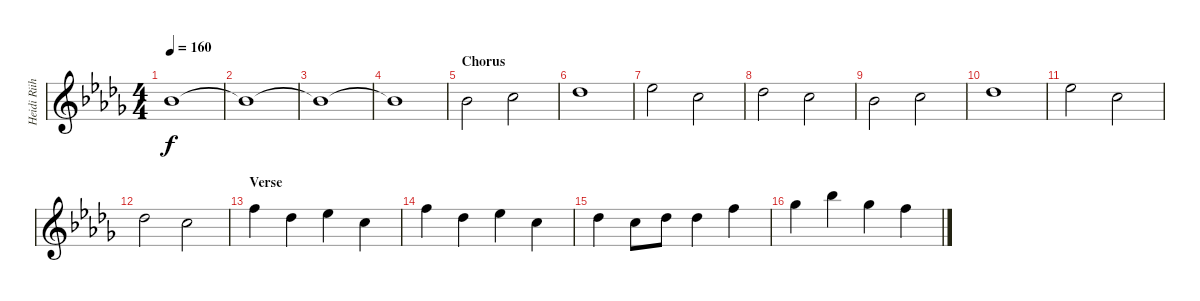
\track ("Heidi Riihinen (keyboards)" "Heidi Riih") {instrument choiraahs}
\staff {score}
\tuning (E4 B3 G3 D3 A2 E2 B1) {hide}
\ts (4 4)
\tempo 160
\clef g2
\ks bbminor
6.1.1{dy f} |
6.1{t}.1 |
6.1{t}.1 |
6.1{t}.1 |
\section ("" "Chorus")
6.1.2 8.1.2 |
9.1.1 |
11.1.2 8.1.2 |
9.1.2 8.1.2 |
6.1.2 8.1.2 |
9.1.1 |
11.1.2 8.1.2 |
9.1.2 8.1.2 |
\section ("" "Verse")
13.1.4 9.1.4 11.1.4 8.1.4 |
13.1.4 9.1.4 11.1.4 8.1.4 |
9.1.4 8.1.8 9.1.8 9.1.4 13.1.4 |
14.1.4 18.1.4 14.1.4 13.1.4
